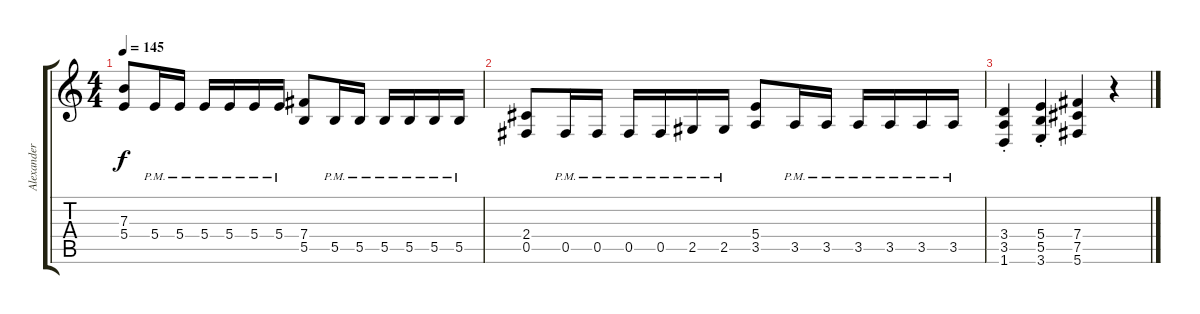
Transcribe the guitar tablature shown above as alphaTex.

\track ("Alexander Kuoppala" "Alexander ") {instrument distortionguitar}
\staff {score tabs}
\tuning (Db4 Ab3 E3 B2 Gb2 Db2) {hide}
\ts (4 4)
\tempo 145
\clef g2
\ks c
(7.3 5.4).8{dy f} 5.4{pm}.16 5.4{pm}.16 5.4{pm}.16 5.4{pm}.16 5.4{pm}.16 5.4{pm}.16 (7.4 5.5).8 5.5{pm}.16 5.5{pm}.16 5.5{pm}.16 5.5{pm}.16 5.5{pm}.16 5.5{pm}.16 |
(2.4 0.5).8 0.5{pm}.16 0.5{pm}.16 0.5{pm}.16 0.5{pm}.16 2.5{pm}.16 2.5{pm}.16 (5.4 3.5).8 3.5{pm}.16 3.5{pm}.16 3.5{pm}.16 3.5{pm}.16 3.5{pm}.16 3.5{pm}.16 |
(3.4{st} 3.5{st} 1.6{st}).4 (5.4{st} 5.5{st} 3.6{st}).4 (7.4 7.5 5.6).4 r.4
